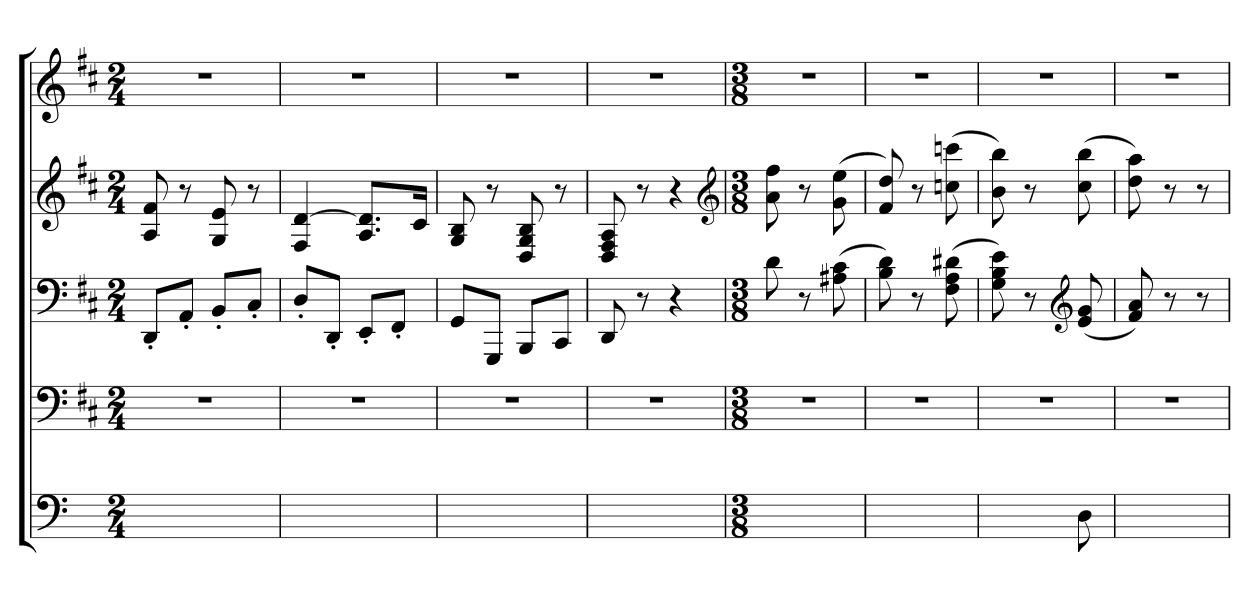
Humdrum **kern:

**kern	**kern	**kern	**kern	**kern
*part5	*part4	*part3	*part2	*part1
*staff5	*staff4	*staff3	*staff2	*staff1
*	*clefF4	*clefF4	*clefG2	*clefG2
*	*k[f#c#]	*k[f#c#]	*k[f#c#]	*k[f#c#]
*	*D:	*D:	*D:	*D:
*M2/4	*M2/4	*M2/4	*M2/4	*M2/4
=	=	=	=	=
2ryy	2r	8DD'L	8A 8f#	2r
.	.	8AA'J	8r	.
.	.	8BB'L	8G 8e	.
.	.	8C#'J	8r	.
=	=	=	=	=
2ryy	2r	8D'L	4F# [4d	2r
.	.	8DD'J	.	.
.	.	8EE'L	8.A 8.d]L	.
.	.	8FF#'J	.	.
.	.	.	16c#Jk	.
=	=	=	=	=
2ryy	2r	8GGL	8G 8B	2r
.	.	8GGGJ	8r	.
.	.	8BBBL	8D 8G 8B	.
.	.	8CC#J	8r	.
=	=	=	=	=
2ryy	2r	8DD	8D 8F# 8A	2r
.	.	8r	8r	.
.	.	4r	4r	.
*	*	*	*clefG2	*
=	=	=	=	=
*M3/8	*M3/8	*M3/8	*M3/8	*M3/8
4.ryy	4.r	8d	8a 8ff#	4.r
.	.	8r	8r	.
.	.	(8A#X 8c#	(8g 8ee	.
=	=	=	=	=
4.ryy	4.r	8B 8d)	8f# 8dd)	4.r
.	.	8r	8r	.
.	.	(8F# 8A 8d#X	(8ccn 8cccn	.
=	=	=	=	=
4ryy	4.r	8G 8B 8e)	8b 8bb)	4.r
.	.	8r	8r	.
*	*	*clefG2	*	*
8D	.	(8e 8g	(8cc# 8bb	.
=	=	=	=	=
4.ryy	4.r	8f# 8a)	8dd 8aa)	4.r
.	.	8r	8r	.
.	.	8r	8r	.
=	=	=	=	=
*-	*-	*-	*-	*-
